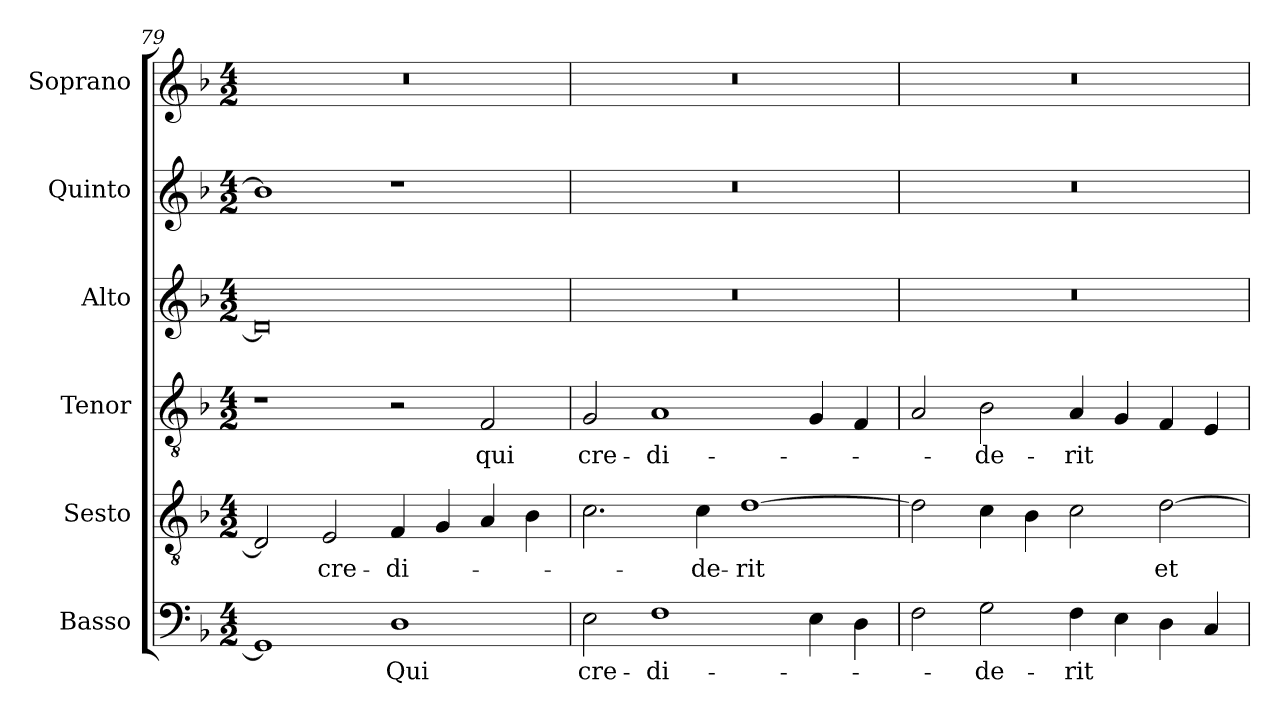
**kern	**text	**kern	**text	**kern	**text	**kern	**kern	**kern
*part6	*part6	*part5	*part5	*part4	*part4	*part3	*part2	*part1
*staff6	*staff6	*staff5	*staff5	*staff4	*staff4	*staff3	*staff2	*staff1
*I"Basso	*	*I"Sesto	*	*I"Tenor	*	*I"Alto	*I"Quinto	*I"Soprano
*I'B.	*	*I'Ss.	*	*I'T.	*	*I'A.	*I'Q.	*I'S.
!!LO:LB:g=z
*clefF4	*	*clefGv2	*	*clefGv2	*	*clefG2	*clefG2	*clefG2
*	*	*ITrd7c12	*	*ITrd7c12	*	*	*	*
*k[b-]	*	*k[b-]	*	*k[b-]	*	*k[b-]	*k[b-]	*k[b-]
*F:	*	*F:	*	*F:	*	*F:	*F:	*F:
*M4/2	*	*M4/2	*	*M4/2	*	*M4/2	*M4/2	*M4/2
=79	=79	=79	=79	=79	=79	=79	=79	=79
!	!	!	!	!	!	!	!	!LO:N:vis=1
1GGi]	.	2DDi/]	.	1r	.	0di]	1bi]	0r
!	!	!	!LO:LY:b:color=#000000	!	!	!	!	!
.	.	2EEi/	cre-	.	.	.	.	.
!	!LO:LY:b:color=#000000	!	!	!	!	!	!	!
!	!	!	!LO:LY:b:color=#000000	!	!	!	!	!
1Di	Qui	4FFi/	-di-	2r	.	.	1r	.
.	.	4GGi/	.	.	.	.	.	.
!	!	!	!	!	!LO:LY:b:color=#000000	!	!	!
.	.	4AAi/	.	2FFi/	qui	.	.	.
.	.	4BB-i\	.	.	.	.	.	.
=80	=80	=80	=80	=80	=80	=80	=80	=80
!	!LO:LY:b:color=#000000	!	!	!	!	!	!	!
!	!	!	!	!	!LO:LY:b:color=#000000	!LO:N:vis=1	!LO:N:vis=1	!LO:N:vis=1
2Ei\	cre-	2.Ci\	.	2GGi/	cre-	0r	0r	0r
!	!LO:LY:b:color=#000000	!	!	!	!	!	!	!
!	!	!	!	!	!LO:LY:b:color=#000000	!	!	!
1Fi	-di-	.	.	1AAi	-di-	.	.	.
!	!	!	!LO:LY:b:color=#000000	!	!	!	!	!
.	.	4Ci\	-de-	.	.	.	.	.
!	!	!	!LO:LY:b:color=#000000	!	!	!	!	!
.	.	[1Di	-rit	.	.	.	.	.
4Ei\	.	.	.	4GGi/	.	.	.	.
4Di\	.	.	.	4FFi/	.	.	.	.
=81	=81	=81	=81	=81	=81	=81	=81	=81
!	!	!	!	!	!	!LO:N:vis=1	!LO:N:vis=1	!LO:N:vis=1
2Fi\	.	2Di\]	.	2AAi/	.	0r	0r	0r
!	!LO:LY:b:color=#000000	!	!	!	!	!	!	!
!	!	!	!	!	!LO:LY:b:color=#000000	!	!	!
2Gi\	-de-	4Ci\	.	2BB-i\	-de-	.	.	.
.	.	4BB-i\	.	.	.	.	.	.
!	!LO:LY:b:color=#000000	!	!	!	!	!	!	!
!	!	!	!	!	!LO:LY:b:color=#000000	!	!	!
4Fi\	-rit	2Ci\	.	4AAi/	-rit	.	.	.
4Ei\	.	.	.	4GGi/	.	.	.	.
!	!	!	!LO:LY:b:color=#000000	!	!	!	!	!
4Di\	.	[2Di\	et	4FFi/	.	.	.	.
4Ci/	.	.	.	4EEi/	.	.	.	.
=	=	=	=	=	=	=	=	=
*-	*-	*-	*-	*-	*-	*-	*-	*-
